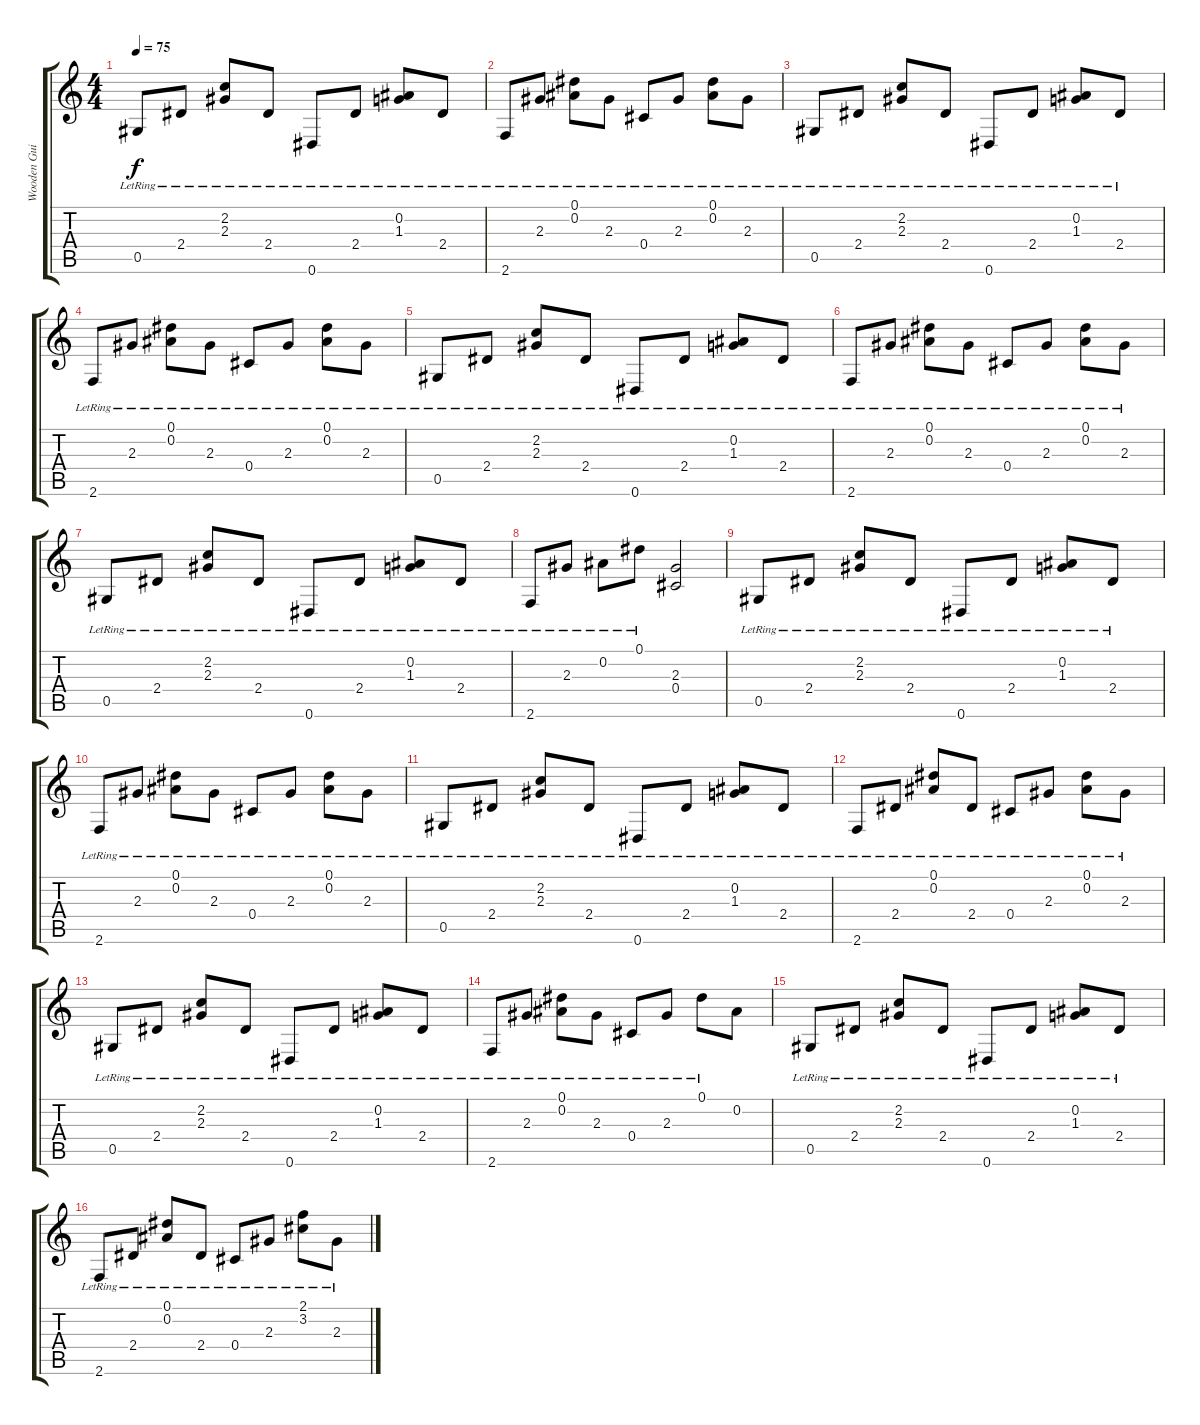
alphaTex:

\track ("Wooden Guitar 1" "Wooden Gui") {instrument acousticguitarsteel}
\staff {score tabs}
\tuning (Eb4 Bb3 Gb3 Db3 Ab2 Eb2) {hide}
\ts (4 4)
\tempo 75
\clef g2
\ks c
0.5{lr}.8{dy f instrument acousticguitarsteel} 2.4{lr}.8 (2.2{lr} 2.3{lr}).8 2.4{lr}.8 0.6{lr}.8 2.4{lr}.8 (0.2{lr} 1.3{lr}).8 2.4{lr}.8 |
2.6{lr}.8 2.3{lr}.8 (0.1{lr} 0.2{lr}).8 2.3{lr}.8 0.4{lr}.8 2.3{lr}.8 (0.1{lr} 0.2{lr}).8 2.3{lr}.8 |
0.5{lr}.8 2.4{lr}.8 (2.2{lr} 2.3{lr}).8 2.4{lr}.8 0.6{lr}.8 2.4{lr}.8 (0.2{lr} 1.3{lr}).8 2.4{lr}.8 |
2.6{lr}.8 2.3{lr}.8 (0.1{lr} 0.2{lr}).8 2.3{lr}.8 0.4{lr}.8 2.3{lr}.8 (0.1{lr} 0.2{lr}).8 2.3{lr}.8 |
0.5{lr}.8 2.4{lr}.8 (2.2{lr} 2.3{lr}).8 2.4{lr}.8 0.6{lr}.8 2.4{lr}.8 (0.2{lr} 1.3{lr}).8 2.4{lr}.8 |
2.6{lr}.8 2.3{lr}.8 (0.1{lr} 0.2{lr}).8 2.3{lr}.8 0.4{lr}.8 2.3{lr}.8 (0.1{lr} 0.2{lr}).8 2.3{lr}.8 |
0.5{lr}.8 2.4{lr}.8 (2.2{lr} 2.3{lr}).8 2.4{lr}.8 0.6{lr}.8 2.4{lr}.8 (0.2{lr} 1.3{lr}).8 2.4{lr}.8 |
2.6{lr}.8 2.3{lr}.8 0.2{lr}.8 0.1{lr}.8 (2.3 0.4).2 |
0.5{lr}.8 2.4{lr}.8 (2.2{lr} 2.3{lr}).8 2.4{lr}.8 0.6{lr}.8 2.4{lr}.8 (0.2{lr} 1.3{lr}).8 2.4{lr}.8 |
2.6{lr}.8 2.3{lr}.8 (0.1{lr} 0.2{lr}).8 2.3{lr}.8 0.4{lr}.8 2.3{lr}.8 (0.1{lr} 0.2{lr}).8 2.3{lr}.8 |
0.5{lr}.8 2.4{lr}.8 (2.2{lr} 2.3{lr}).8 2.4{lr}.8 0.6{lr}.8 2.4{lr}.8 (0.2{lr} 1.3{lr}).8 2.4{lr}.8 |
2.6{lr}.8 2.4{lr}.8 (0.1{lr} 0.2{lr}).8 2.4{lr}.8 0.4{lr}.8 2.3{lr}.8 (0.1{lr} 0.2{lr}).8 2.3{lr}.8 |
0.5{lr}.8 2.4{lr}.8 (2.2{lr} 2.3{lr}).8 2.4{lr}.8 0.6{lr}.8 2.4{lr}.8 (0.2{lr} 1.3{lr}).8 2.4{lr}.8 |
2.6{lr}.8 2.3{lr}.8 (0.1{lr} 0.2{lr}).8 2.3{lr}.8 0.4{lr}.8 2.3{lr}.8 0.1{lr}.8 0.2.8 |
0.5{lr}.8 2.4{lr}.8 (2.2{lr} 2.3{lr}).8 2.4{lr}.8 0.6{lr}.8 2.4{lr}.8 (0.2{lr} 1.3{lr}).8 2.4{lr}.8 |
2.6{lr}.8 2.4{lr}.8 (0.1{lr} 0.2{lr}).8 2.4{lr}.8 0.4{lr}.8 2.3{lr}.8 (2.1{lr} 3.2{lr}).8 2.3{lr}.8
